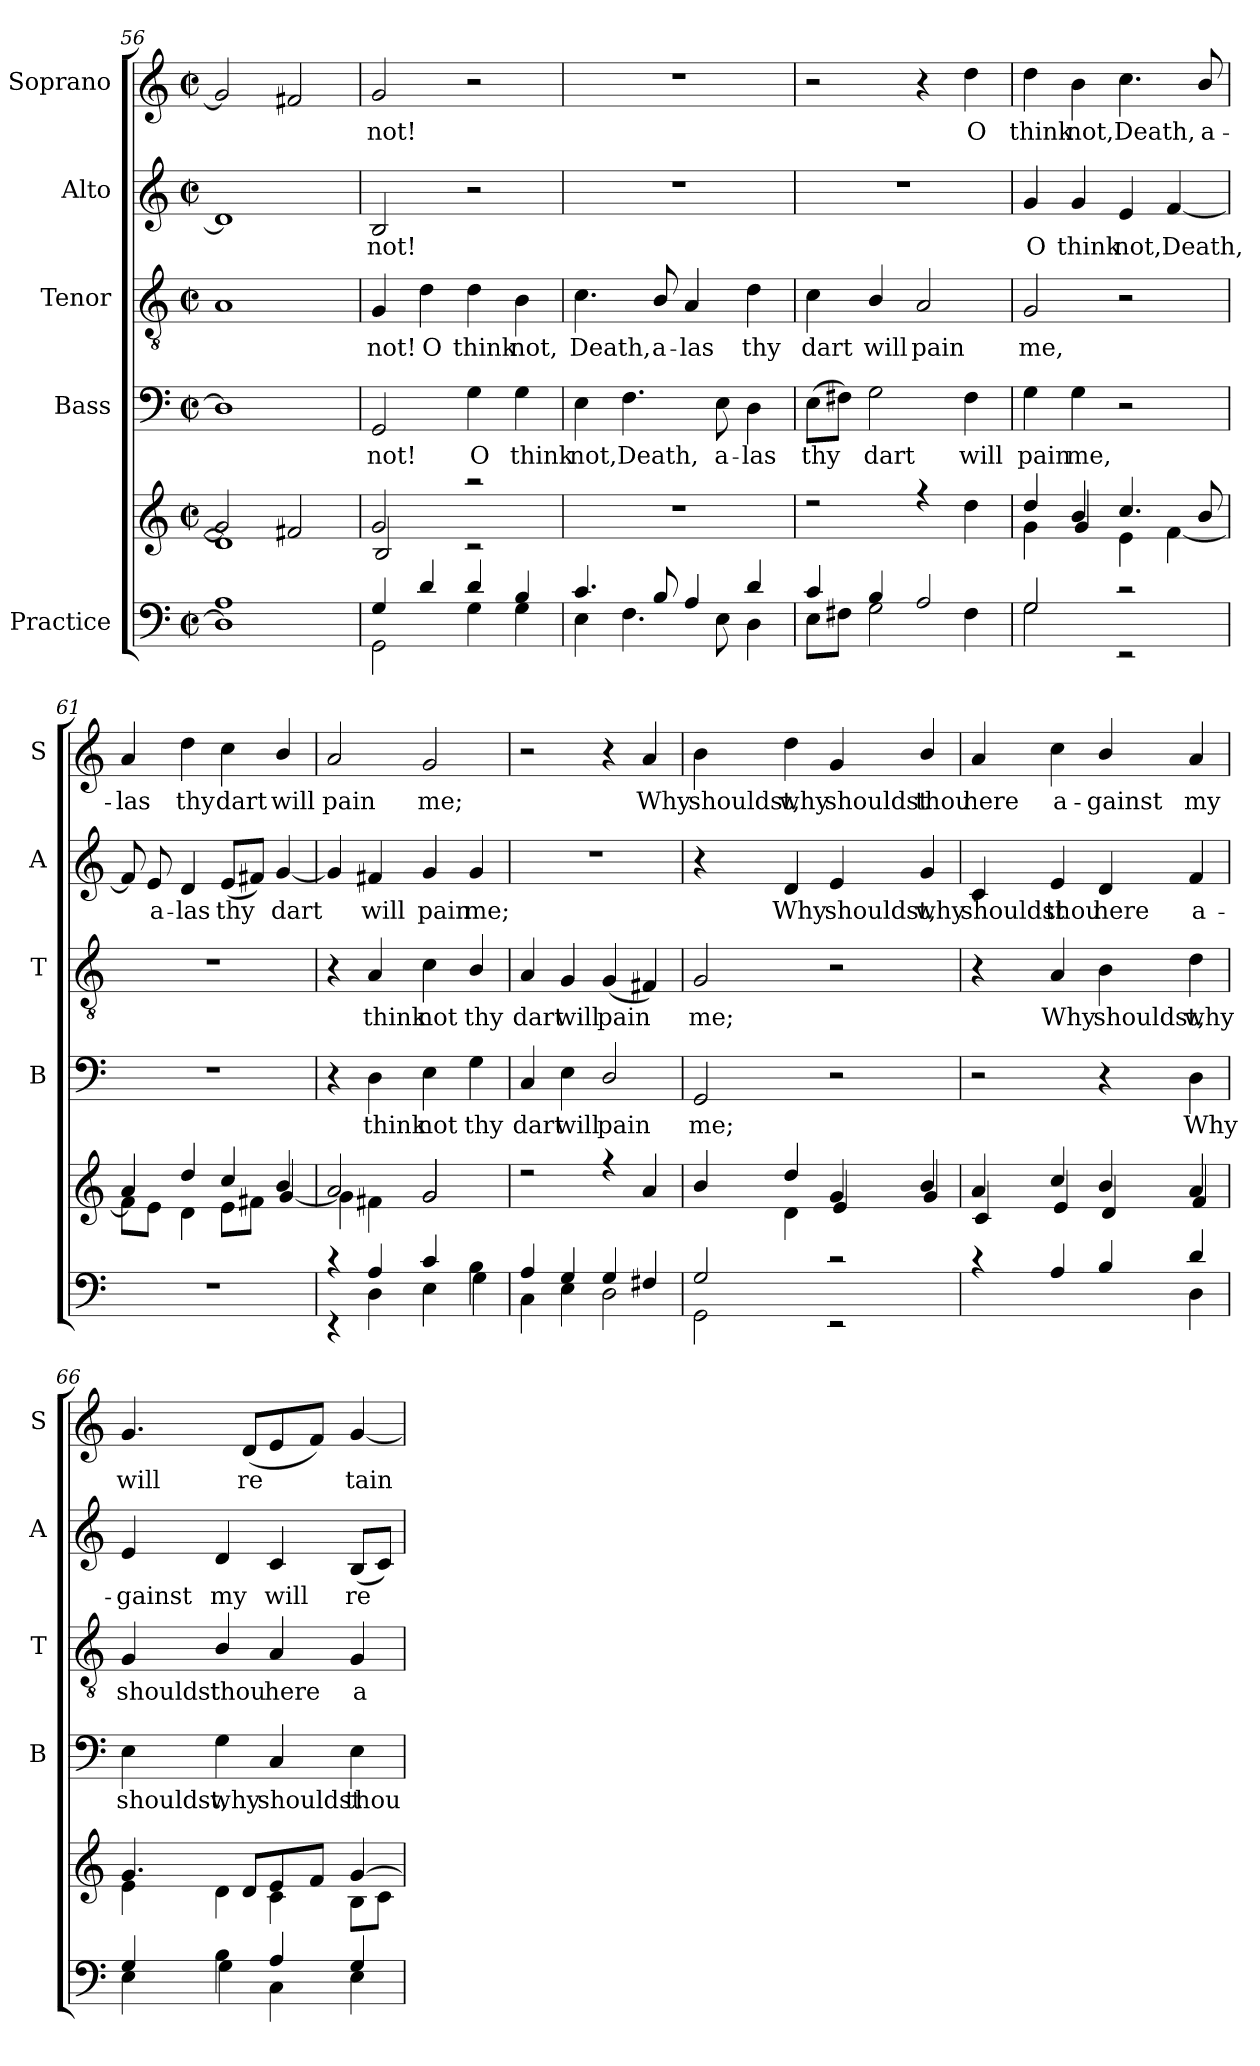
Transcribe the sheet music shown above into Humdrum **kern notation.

**kern	**kern	**kern	**text	**kern	**text	**kern	**text	**kern	**text
*part5	*part5	*part4	*part4	*part3	*part3	*part2	*part2	*part1	*part1
*staff6	*staff5	*staff4	*staff4	*staff3	*staff3	*staff2	*staff2	*staff1	*staff1
*I"Practice	*	*I"Bass	*	*I"Tenor	*	*I"Alto	*	*I"Soprano	*
*	*	*I'B	*	*I'T	*	*I'A	*	*I'S	*
*clefF4	*clefG2	*clefF4	*	*clefGv2	*	*clefG2	*	*clefG2	*
*k[]	*k[]	*k[]	*	*k[]	*	*k[]	*	*k[]	*
*C:	*C:	*C:	*	*C:	*	*C:	*	*C:	*
*M2/2	*M2/2	*M2/2	*	*M2/2	*	*M2/2	*	*M2/2	*
*met(c|)	*met(c|)	*met(c|)	*	*met(c|)	*	*met(c|)	*	*met(c|)	*
=56	=56	=56	=56	=56	=56	=56	=56	=56	=56
*^	*^	*	*	*	*	*	*	*	*
1A	1D]	2g/]	1d]	1D]	.	1A	.	1d]	.	2g/]	.
.	.	2f#X/	.	.	.	.	.	.	.	2f#X/	.
=57	=57	=57	=57	=57	=57	=57	=57	=57	=57	=57	=57
!	!	!	!	!	!LO:LY:b	!	!LO:LY:b	!	!LO:LY:b	!	!LO:LY:b
4G/	2GG\	2g/	2B/	2GG/	not!	4G/	not!	2B/	not!	2g/	not!
!	!	!	!	!	!	!	!LO:LY:b	!	!	!	!
4d/	.	.	.	.	.	4d\	O	.	.	.	.
!	!	!	!	!	!LO:LY:b	!	!LO:LY:b	!	!	!	!
4d/	4G\	2raa	2rc	4G\	O	4d\	think	2r	.	2r	.
!	!	!	!	!	!LO:LY:b	!	!LO:LY:b	!	!	!	!
4B/	4G\	.	.	4G\	think	4B\	not,	.	.	.	.
*	*	*v	*v	*	*	*	*	*	*	*	*
!!LO:LB:g=z
=58	=58	=58	=58	=58	=58	=58	=58	=58	=58	=58
!	!	!	!	!LO:LY:b	!	!LO:LY:b	!	!	!	!
4.c/	4E\	1r	4E\	not,	4.c\	Death,	1r	.	1r	.
!	!	!	!	!LO:LY:b	!	!	!	!	!	!
.	4.F\	.	4.F\	Death,	.	.	.	.	.	.
!	!	!	!	!	!	!LO:LY:b	!	!	!	!
8B/	.	.	.	.	8B/	a-	.	.	.	.
!	!	!	!	!	!	!LO:LY:b	!	!	!	!
4A/	.	.	.	.	4A/	-las	.	.	.	.
!	!	!	!	!LO:LY:b	!	!	!	!	!	!
.	8E\	.	8E\	a-	.	.	.	.	.	.
!	!	!	!	!LO:LY:b	!	!LO:LY:b	!	!	!	!
4d/	4D\	.	4D\	-las	4d\	thy	.	.	.	.
=59	=59	=59	=59	=59	=59	=59	=59	=59	=59	=59
*	*	*^	*	*	*	*	*	*	*	*
!	!	!	!	!	!LO:LY:b	!	!LO:LY:b	!	!	!	!
4c/	8E\L	2r	1ryy	(>8E\L	thy	4c\	dart	1r	.	2r	.
.	8F#X\J	.	.	8F#X\J)	.	.	.	.	.	.	.
!	!	!	!	!	!LO:LY:b	!	!LO:LY:b	!	!	!	!
4B/	2G\	.	.	2G\	dart	4B/	will	.	.	.	.
!	!	!	!	!	!	!	!LO:LY:b	!	!	!	!
2A/	.	4r	.	.	.	2A/	pain	.	.	4r	.
!	!	!	!	!	!LO:LY:b	!	!	!	!	!	!LO:LY:b
.	4F#\	4dd\	.	4F#\	will	.	.	.	.	4dd\	O
=60	=60	=60	=60	=60	=60	=60	=60	=60	=60	=60	=60
!	!	!	!	!	!LO:LY:b	!	!LO:LY:b	!	!LO:LY:b	!	!LO:LY:b
2G/	2G\	4dd/	4g\	4G\	pain	2G/	me,	4g/	O	4dd\	think
!	!	!	!	!	!LO:LY:b	!	!	!	!LO:LY:b	!	!LO:LY:b
.	.	4b/	4g/	4G\	me,	.	.	4g/	think	4b\	not,
!	!	!	!	!	!	!	!	!	!LO:LY:b	!	!LO:LY:b
2rc	2rEE	4.cc/	4e\	2r	.	2r	.	4e/	not,	4.cc\	Death,
!	!	!	!	!	!	!	!	!	!LO:LY:b	!	!
.	.	.	[<4f\	.	.	.	.	[4f/	Death,	.	.
!	!	!	!	!	!	!	!	!	!	!	!LO:LY:b
.	.	8b/	.	.	.	.	.	.	.	8b/	a-
*v	*v	*	*	*	*	*	*	*	*	*	*
=61	=61	=61	=61	=61	=61	=61	=61	=61	=61	=61
!	!	!	!	!	!	!	!	!	!	!LO:LY:b
1r	4a/	8f\L]	1r	.	1r	.	8f/]	.	4a/	-las
!	!	!	!	!	!	!	!	!LO:LY:b	!	!
.	.	8e\J	.	.	.	.	8e/	a-	.	.
!	!	!	!	!	!	!	!	!LO:LY:b	!	!LO:LY:b
.	4dd/	4d\	.	.	.	.	4d/	-las	4dd\	thy
!	!	!	!	!	!	!	!	!LO:LY:b	!	!LO:LY:b
.	4cc/	8e\L	.	.	.	.	(<8e/L	thy	4cc\	dart
.	.	8f#X\J	.	.	.	.	8f#X/J)	.	.	.
!	!	!	!	!	!	!	!	!LO:LY:b	!	!LO:LY:b
.	4b/	[>4g/	.	.	.	.	[4g/	dart	4b/	will
=62	=62	=62	=62	=62	=62	=62	=62	=62	=62	=62
*^	*	*	*	*	*	*	*	*	*	*
!	!	!	!	!	!	!	!	!	!	!	!LO:LY:b
4rc	4rEE	2a/	4g\]	4r	.	4r	.	4g/]	.	2a/	pain
!	!	!	!	!	!LO:LY:b	!	!LO:LY:b	!	!LO:LY:b	!	!
4A/	4D\	.	4f#X\	4D\	think	4A/	think	4f#X/	will	.	.
!	!	!	!	!	!LO:LY:b	!	!LO:LY:b	!	!LO:LY:b	!	!LO:LY:b
4c/	4E\	2g/	2g/	4E\	not	4c\	not	4g/	pain	2g/	me;
!	!	!	!	!	!LO:LY:b	!	!LO:LY:b	!	!LO:LY:b	!	!
4B\	4G\	.	.	4G\	thy	4B/	thy	4g/	me;	.	.
!!LO:PB:g=z
=63	=63	=63	=63	=63	=63	=63	=63	=63	=63	=63	=63
!	!	!	!	!	!LO:LY:b	!	!LO:LY:b	!	!	!	!
4A/	4C\	2r	1ryy	4C/	dart	4A/	dart	1r	.	2r	.
!	!	!	!	!	!LO:LY:b	!	!LO:LY:b	!	!	!	!
4G/	4E\	.	.	4E\	will	4G/	will	.	.	.	.
!	!	!	!	!	!LO:LY:b	!	!LO:LY:b	!	!	!	!
4G/	2D\	4r	.	2D/	pain	(<4G/	pain	.	.	4r	.
!	!	!	!	!	!	!	!	!	!	!	!LO:LY:b
4F#X/	.	4a/	.	.	.	4F#X/)	.	.	.	4a/	Why
=64	=64	=64	=64	=64	=64	=64	=64	=64	=64	=64	=64
!	!	!	!	!	!LO:LY:b	!	!LO:LY:b	!	!	!	!LO:LY:b
2G/	2GG\	4b/	4ryy	2GG/	me;	2G/	me;	4r	.	4b\	shouldst,
!	!	!	!	!	!	!	!	!	!LO:LY:b	!	!LO:LY:b
.	.	4dd/	4d\	.	.	.	.	4d/	Why	4dd\	why
!	!	!	!	!	!	!	!	!	!LO:LY:b	!	!LO:LY:b
2rc	2rEE	4g/	4e/	2r	.	2r	.	4e/	shouldst,	4g/	shouldst
!	!	!	!	!	!	!	!	!	!LO:LY:b	!	!LO:LY:b
.	.	4b/	4g/	.	.	.	.	4g/	why	4b/	thou
=65	=65	=65	=65	=65	=65	=65	=65	=65	=65	=65	=65
!	!	!	!	!	!	!	!	!	!LO:LY:b	!	!LO:LY:b
4rc	2ryy	4a/	4c/	2r	.	4r	.	4c/	shouldst	4a/	here
!	!	!	!	!	!	!	!LO:LY:b	!	!LO:LY:b	!	!LO:LY:b
4A/	.	4cc/	4e/	.	.	4A/	Why	4e/	thou	4cc\	a-
!	!	!	!	!	!	!	!LO:LY:b	!	!LO:LY:b	!	!LO:LY:b
4B/	4ryy	4b/	4d/	4r	.	4B\	shouldst,	4d/	here	4b/	-gainst
!	!	!	!	!	!LO:LY:b	!	!LO:LY:b	!	!LO:LY:b	!	!LO:LY:b
4d/	4D\	4a/	4f/	4D\	Why	4d\	why	4f/	a-	4a/	my
!!LO:LB:g=z
=66	=66	=66	=66	=66	=66	=66	=66	=66	=66	=66	=66
!	!	!	!	!	!LO:LY:b	!	!LO:LY:b	!	!LO:LY:b	!	!LO:LY:b
4G/	4E\	4.g/	4e\	4E\	shouldst,	4G/	shouldst	4e/	-gainst	4.g/	will
!	!	!	!	!	!LO:LY:b	!	!LO:LY:b	!	!LO:LY:b	!	!
4B\	4G\	.	4d\	4G\	why	4B/	thou	4d/	my	.	.
!	!	!	!	!	!	!	!	!	!	!	!LO:LY:b
.	.	8d/L	.	.	.	.	.	.	.	(<8d/L	re­
!	!	!	!	!	!LO:LY:b	!	!LO:LY:b	!	!LO:LY:b	!	!
4A/	4C\	8e/	4c\	4C/	shouldst	4A/	here	4c/	will	8e/	.
.	.	8f/J	.	.	.	.	.	.	.	8f/J)	.
!	!	!	!	!	!LO:LY:b	!	!LO:LY:b	!	!LO:LY:b	!	!LO:LY:b
4G/	4E\	[>4g/	8B\L	4E\	thou	4G/	a-	(<8B/L	re­	[4g/	tain
.	.	.	8c\J	.	.	.	.	8c/J)	.	.	.
*v	*v	*	*	*	*	*	*	*	*	*	*
*	*v	*v	*	*	*	*	*	*	*	*
=	=	=	=	=	=	=	=	=	=
*-	*-	*-	*-	*-	*-	*-	*-	*-	*-
